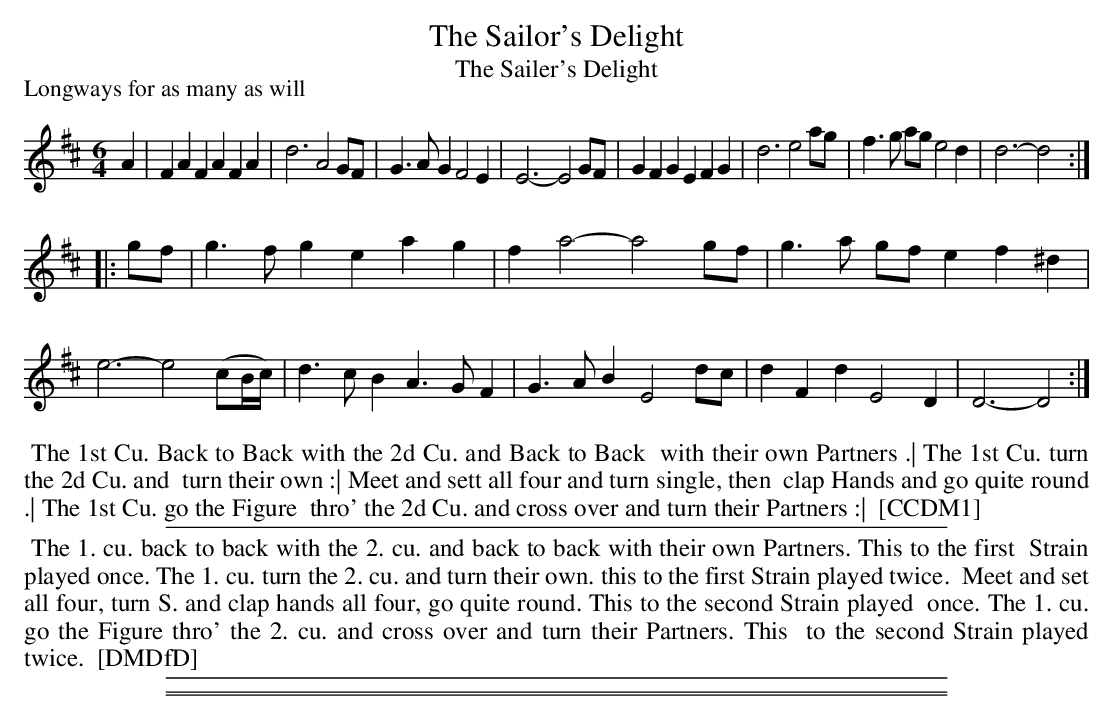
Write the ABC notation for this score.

X:1
T: The Sailor's Delight
T: The Sailer's Delight
P: Longways for as many as will
M: 6/4
L: 1/4
K: D
A |\
FAF AFA | d3 A2G/F/ | G>AG F2E | E3- E2G/F/ |\
GFG EFG | d3 e2a/g/ | f>g a/g/ e2d | d3- d2 :|
|: g/f/ |\
g>fg eag | fa2- a2g/f/ | g>a g/f/ ef^d | e3- e2(c/B//c//) |\
d>cB A>GF | G>AB E2d/c/ | dFd E2D | D3- D2 :|
